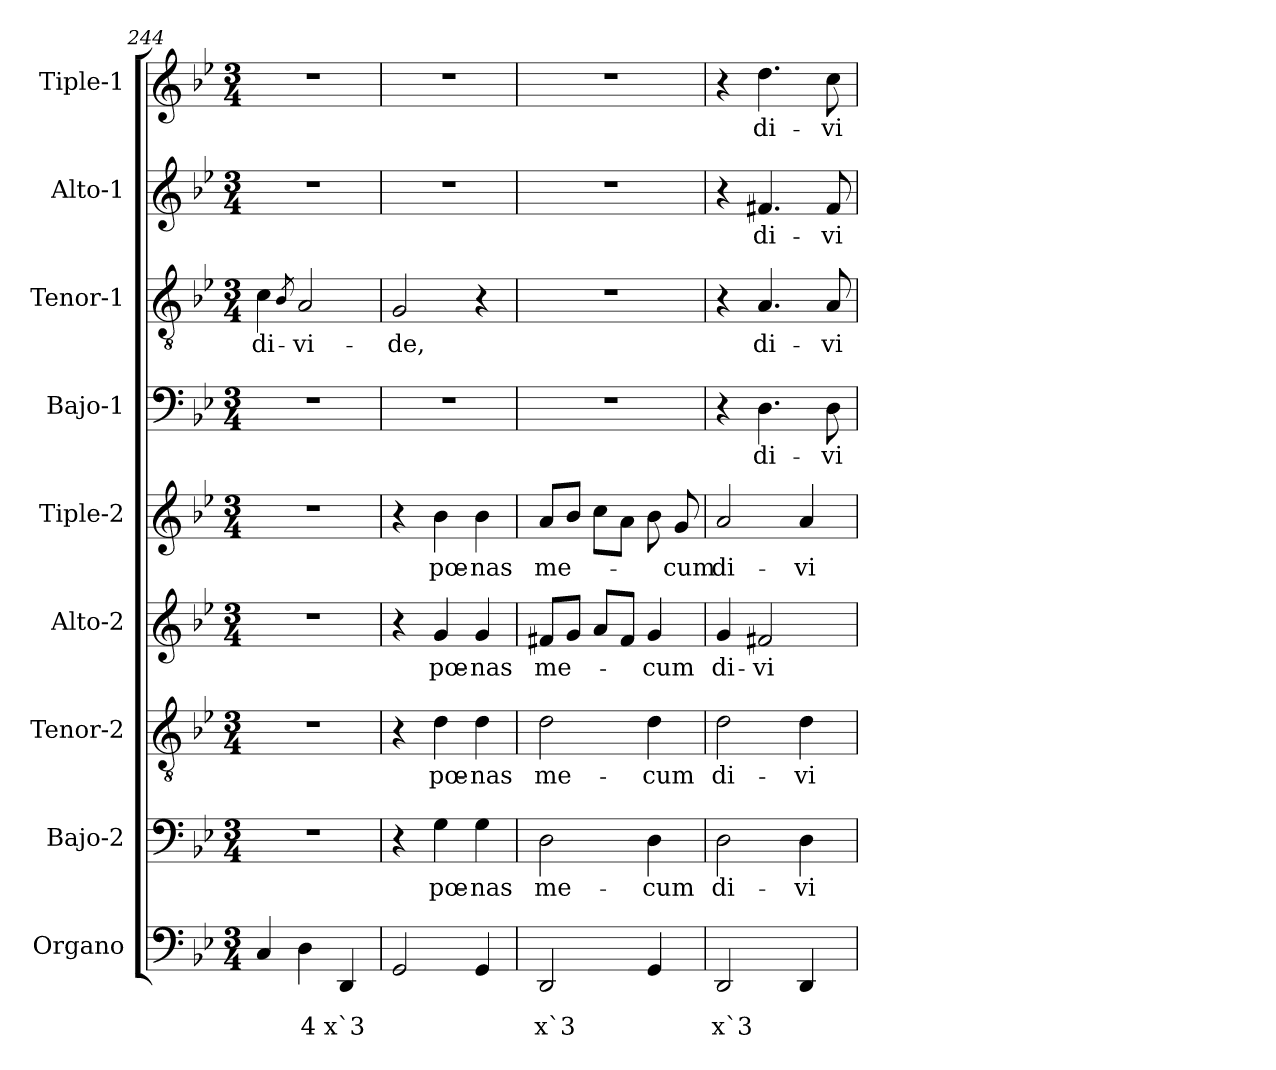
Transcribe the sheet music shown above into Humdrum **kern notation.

**kern	**text	**text	**kern	**text	**kern	**text	**kern	**text	**kern	**text	**kern	**text	**kern	**text	**kern	**text	**kern	**text
*part9	*part9	*part9	*part8	*part8	*part7	*part7	*part6	*part6	*part5	*part5	*part4	*part4	*part3	*part3	*part2	*part2	*part1	*part1
*staff9	*staff9	*staff9	*staff8	*staff8	*staff7	*staff7	*staff6	*staff6	*staff5	*staff5	*staff4	*staff4	*staff3	*staff3	*staff2	*staff2	*staff1	*staff1
*I"Organo	*	*	*I"Bajo-2	*	*I"Tenor-2	*	*I"Alto-2	*	*I"Tiple-2	*	*I"Bajo-1	*	*I"Tenor-1	*	*I"Alto-1	*	*I"Tiple-1	*
*	*	*	*I'B-2	*	*I'T-2	*	*I'A-2	*	*	*	*I'B1	*	*I'T1	*	*I'A1	*	*	*
*clefF4	*	*	*clefF4	*	*clefGv2	*	*clefG2	*	*clefG2	*	*clefF4	*	*clefGv2	*	*clefG2	*	*clefG2	*
*k[b-e-]	*	*	*k[b-e-]	*	*k[b-e-]	*	*k[b-e-]	*	*k[b-e-]	*	*k[b-e-]	*	*k[b-e-]	*	*k[b-e-]	*	*k[b-e-]	*
*B-:	*	*	*B-:	*	*B-:	*	*B-:	*	*B-:	*	*B-:	*	*B-:	*	*B-:	*	*B-:	*
*M3/4	*	*	*M3/4	*	*M3/4	*	*M3/4	*	*M3/4	*	*M3/4	*	*M3/4	*	*M3/4	*	*M3/4	*
=244	=244	=244	=244	=244	=244	=244	=244	=244	=244	=244	=244	=244	=244	=244	=244	=244	=244	=244
!	!	!	!	!	!	!	!	!	!	!	!	!	!	!LO:LY:b	!	!	!	!
4C/	.	.	2.r	.	2.r	.	2.r	.	2.r	.	2.r	.	4c\	di-	2.r	.	2.r	.
.	.	.	.	.	.	.	.	.	.	.	.	.	8qB-/	.	.	.	.	.
!	!	!LO:LY:b	!	!	!	!	!	!	!	!	!	!	!	!	!	!	!	!
!	!	!	!	!	!	!	!	!	!	!	!	!	!	!LO:LY:b	!	!	!	!
4D\	.	4	.	.	.	.	.	.	.	.	.	.	2A/	-vi-	.	.	.	.
!	!	!LO:LY:b	!	!	!	!	!	!	!	!	!	!	!	!	!	!	!	!
4DD/	.	x`3	.	.	.	.	.	.	.	.	.	.	.	.	.	.	.	.
!!LO:PB:g=z
=245	=245	=245	=245	=245	=245	=245	=245	=245	=245	=245	=245	=245	=245	=245	=245	=245	=245	=245
!	!	!	!	!	!	!	!	!	!	!	!	!	!	!LO:LY:b	!	!	!	!
2GG/	.	.	4r	.	4r	.	4r	.	4r	.	2.r	.	2G/	-de,	2.r	.	2.r	.
!	!	!	!	!LO:LY:b	!	!	!	!	!	!	!	!	!	!	!	!	!	!
!	!	!	!	!	!	!LO:LY:b	!	!	!	!	!	!	!	!	!	!	!	!
!	!	!	!	!	!	!	!	!LO:LY:b	!	!	!	!	!	!	!	!	!	!
!	!	!	!	!	!	!	!	!	!	!LO:LY:b	!	!	!	!	!	!	!	!
.	.	.	4G\	pœ-	4d\	pœ-	4g/	pœ-	4b-\	pœ-	.	.	.	.	.	.	.	.
!	!	!	!	!LO:LY:b	!	!	!	!	!	!	!	!	!	!	!	!	!	!
!	!	!	!	!	!	!LO:LY:b	!	!	!	!	!	!	!	!	!	!	!	!
!	!	!	!	!	!	!	!	!LO:LY:b	!	!	!	!	!	!	!	!	!	!
!	!	!	!	!	!	!	!	!	!	!LO:LY:b	!	!	!	!	!	!	!	!
4GG/	.	.	4G\	-nas	4d\	-nas	4g/	-nas	4b-\	-nas	.	.	4r	.	.	.	.	.
=246	=246	=246	=246	=246	=246	=246	=246	=246	=246	=246	=246	=246	=246	=246	=246	=246	=246	=246
!	!	!LO:LY:b	!	!	!	!	!	!	!	!	!	!	!	!	!	!	!	!
!	!	!	!	!LO:LY:b	!	!	!	!	!	!	!	!	!	!	!	!	!	!
!	!	!	!	!	!	!LO:LY:b	!	!	!	!	!	!	!	!	!	!	!	!
!	!	!	!	!	!	!	!	!LO:LY:b	!	!	!	!	!	!	!	!	!	!
!	!	!	!	!	!	!	!	!	!	!LO:LY:b	!	!	!	!	!	!	!	!
2DD/	.	x`3	2D\	me-	2d\	me-	8f#X/L	me-	8a/L	me-	2.r	.	2.r	.	2.r	.	2.r	.
.	.	.	.	.	.	.	8g/J	.	8b-/J	.	.	.	.	.	.	.	.	.
.	.	.	.	.	.	.	8a/L	.	8cc\L	.	.	.	.	.	.	.	.	.
.	.	.	.	.	.	.	8f#/J	.	8a\J	.	.	.	.	.	.	.	.	.
!	!	!	!	!LO:LY:b	!	!	!	!	!	!	!	!	!	!	!	!	!	!
!	!	!	!	!	!	!LO:LY:b	!	!	!	!	!	!	!	!	!	!	!	!
!	!	!	!	!	!	!	!	!LO:LY:b	!	!	!	!	!	!	!	!	!	!
4GG/	.	.	4D\	-cum	4d\	-cum	4g/	-cum	8b-\	.	.	.	.	.	.	.	.	.
!	!	!	!	!	!	!	!	!	!	!LO:LY:b	!	!	!	!	!	!	!	!
.	.	.	.	.	.	.	.	.	8g/	-cum	.	.	.	.	.	.	.	.
=247	=247	=247	=247	=247	=247	=247	=247	=247	=247	=247	=247	=247	=247	=247	=247	=247	=247	=247
!	!	!LO:LY:b	!	!	!	!	!	!	!	!	!	!	!	!	!	!	!	!
!	!	!	!	!LO:LY:b	!	!	!	!	!	!	!	!	!	!	!	!	!	!
!	!	!	!	!	!	!LO:LY:b	!	!	!	!	!	!	!	!	!	!	!	!
!	!	!	!	!	!	!	!	!LO:LY:b	!	!	!	!	!	!	!	!	!	!
!	!	!	!	!	!	!	!	!	!	!LO:LY:b	!	!	!	!	!	!	!	!
2DD/	.	x`3	2D\	di-	2d\	di-	4g/	di-	2a/	di-	4r	.	4r	.	4r	.	4r	.
!	!	!	!	!	!	!	!	!LO:LY:b	!	!	!	!	!	!	!	!	!	!
!	!	!	!	!	!	!	!	!	!	!	!	!LO:LY:b	!	!	!	!	!	!
!	!	!	!	!	!	!	!	!	!	!	!	!	!	!LO:LY:b	!	!	!	!
!	!	!	!	!	!	!	!	!	!	!	!	!	!	!	!	!LO:LY:b	!	!
!	!	!	!	!	!	!	!	!	!	!	!	!	!	!	!	!	!	!LO:LY:b
.	.	.	.	.	.	.	2f#X/	-vi-	.	.	4.D\	di-	4.A/	di-	4.f#X/	di-	4.dd\	di-
!	!	!	!	!LO:LY:b	!	!	!	!	!	!	!	!	!	!	!	!	!	!
!	!	!	!	!	!	!LO:LY:b	!	!	!	!	!	!	!	!	!	!	!	!
!	!	!	!	!	!	!	!	!	!	!LO:LY:b	!	!	!	!	!	!	!	!
4DD/	.	.	4D\	-vi-	4d\	-vi-	.	.	4a/	-vi-	.	.	.	.	.	.	.	.
!	!	!	!	!	!	!	!	!	!	!	!	!LO:LY:b	!	!	!	!	!	!
!	!	!	!	!	!	!	!	!	!	!	!	!	!	!LO:LY:b	!	!	!	!
!	!	!	!	!	!	!	!	!	!	!	!	!	!	!	!	!LO:LY:b	!	!
!	!	!	!	!	!	!	!	!	!	!	!	!	!	!	!	!	!	!LO:LY:b
.	.	.	.	.	.	.	.	.	.	.	8D\	-vi-	8A/	-vi-	8f#/	-vi-	8cc\	-vi-
=	=	=	=	=	=	=	=	=	=	=	=	=	=	=	=	=	=	=
*-	*-	*-	*-	*-	*-	*-	*-	*-	*-	*-	*-	*-	*-	*-	*-	*-	*-	*-
